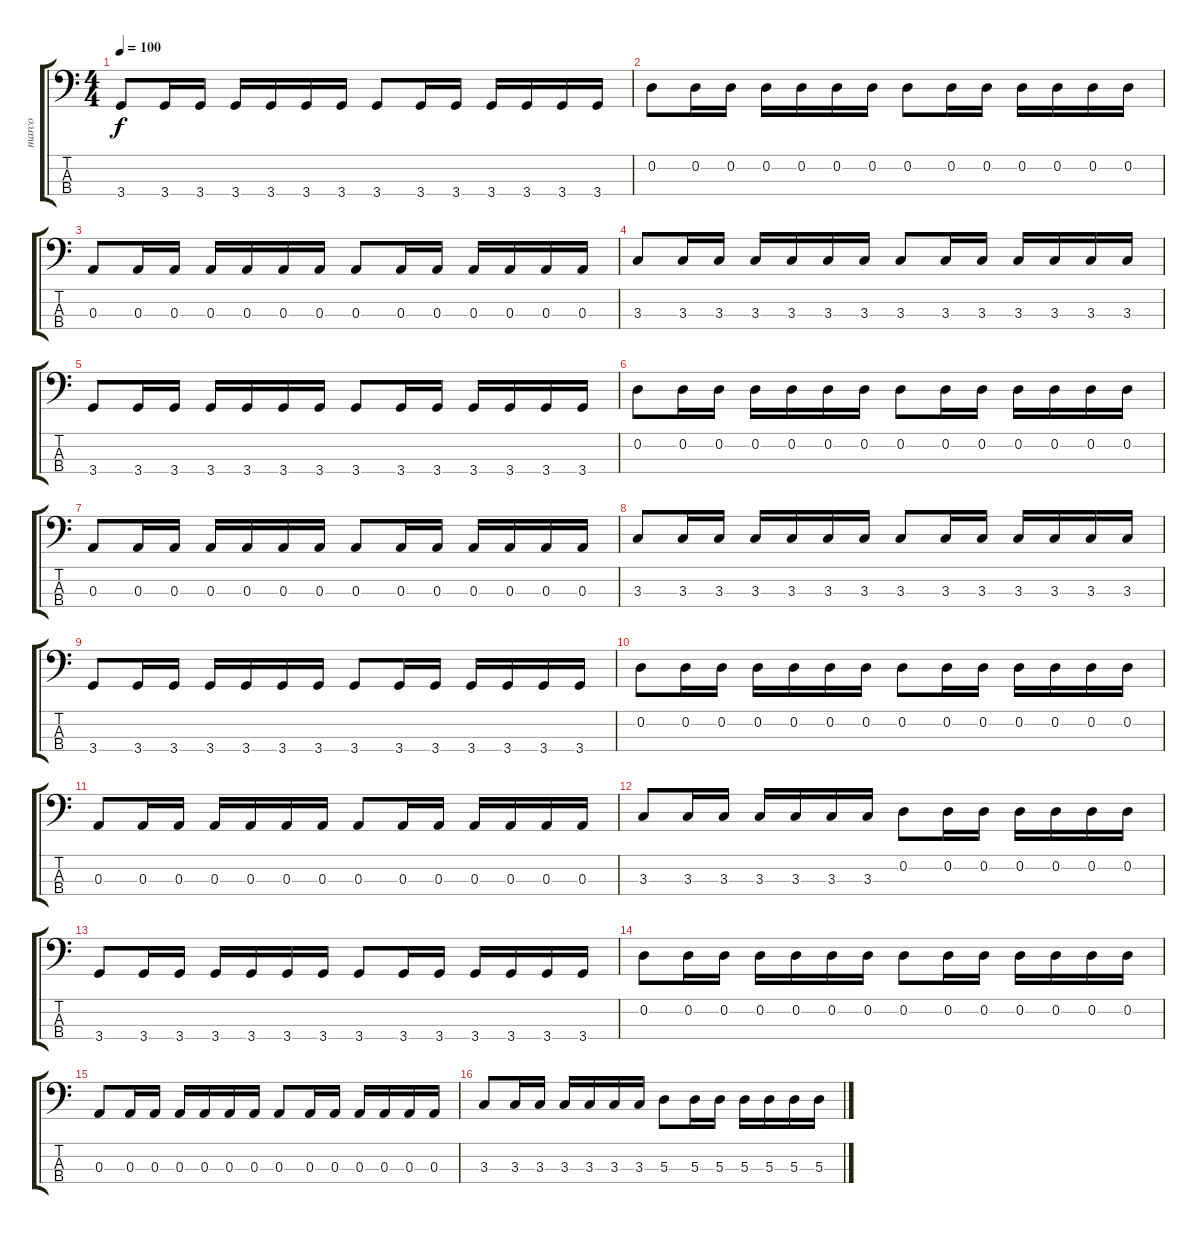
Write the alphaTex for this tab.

\track ("marco" "marco") {instrument electricbassfinger}
\staff {score tabs}
\tuning (G2 D2 A1 E1) {hide}
\ts (4 4)
\tempo 100
\clef f4
\ks c
3.4.8{dy f} 3.4.16 3.4.16 3.4.16 3.4.16 3.4.16 3.4.16 3.4.8 3.4.16 3.4.16 3.4.16 3.4.16 3.4.16 3.4.16 |
0.2.8 0.2.16 0.2.16 0.2.16 0.2.16 0.2.16 0.2.16 0.2.8 0.2.16 0.2.16 0.2.16 0.2.16 0.2.16 0.2.16 |
0.3.8 0.3.16 0.3.16 0.3.16 0.3.16 0.3.16 0.3.16 0.3.8 0.3.16 0.3.16 0.3.16 0.3.16 0.3.16 0.3.16 |
3.3.8 3.3.16 3.3.16 3.3.16 3.3.16 3.3.16 3.3.16 3.3.8 3.3.16 3.3.16 3.3.16 3.3.16 3.3.16 3.3.16 |
3.4.8 3.4.16 3.4.16 3.4.16 3.4.16 3.4.16 3.4.16 3.4.8 3.4.16 3.4.16 3.4.16 3.4.16 3.4.16 3.4.16 |
0.2.8 0.2.16 0.2.16 0.2.16 0.2.16 0.2.16 0.2.16 0.2.8 0.2.16 0.2.16 0.2.16 0.2.16 0.2.16 0.2.16 |
0.3.8 0.3.16 0.3.16 0.3.16 0.3.16 0.3.16 0.3.16 0.3.8 0.3.16 0.3.16 0.3.16 0.3.16 0.3.16 0.3.16 |
3.3.8 3.3.16 3.3.16 3.3.16 3.3.16 3.3.16 3.3.16 3.3.8 3.3.16 3.3.16 3.3.16 3.3.16 3.3.16 3.3.16 |
3.4.8 3.4.16 3.4.16 3.4.16 3.4.16 3.4.16 3.4.16 3.4.8 3.4.16 3.4.16 3.4.16 3.4.16 3.4.16 3.4.16 |
0.2.8 0.2.16 0.2.16 0.2.16 0.2.16 0.2.16 0.2.16 0.2.8 0.2.16 0.2.16 0.2.16 0.2.16 0.2.16 0.2.16 |
0.3.8 0.3.16 0.3.16 0.3.16 0.3.16 0.3.16 0.3.16 0.3.8 0.3.16 0.3.16 0.3.16 0.3.16 0.3.16 0.3.16 |
3.3.8 3.3.16 3.3.16 3.3.16 3.3.16 3.3.16 3.3.16 0.2.8 0.2.16 0.2.16 0.2.16 0.2.16 0.2.16 0.2.16 |
3.4.8 3.4.16 3.4.16 3.4.16 3.4.16 3.4.16 3.4.16 3.4.8 3.4.16 3.4.16 3.4.16 3.4.16 3.4.16 3.4.16 |
0.2.8 0.2.16 0.2.16 0.2.16 0.2.16 0.2.16 0.2.16 0.2.8 0.2.16 0.2.16 0.2.16 0.2.16 0.2.16 0.2.16 |
0.3.8 0.3.16 0.3.16 0.3.16 0.3.16 0.3.16 0.3.16 0.3.8 0.3.16 0.3.16 0.3.16 0.3.16 0.3.16 0.3.16 |
3.3.8 3.3.16 3.3.16 3.3.16 3.3.16 3.3.16 3.3.16 5.3.8 5.3.16 5.3.16 5.3.16 5.3.16 5.3.16 5.3.16
